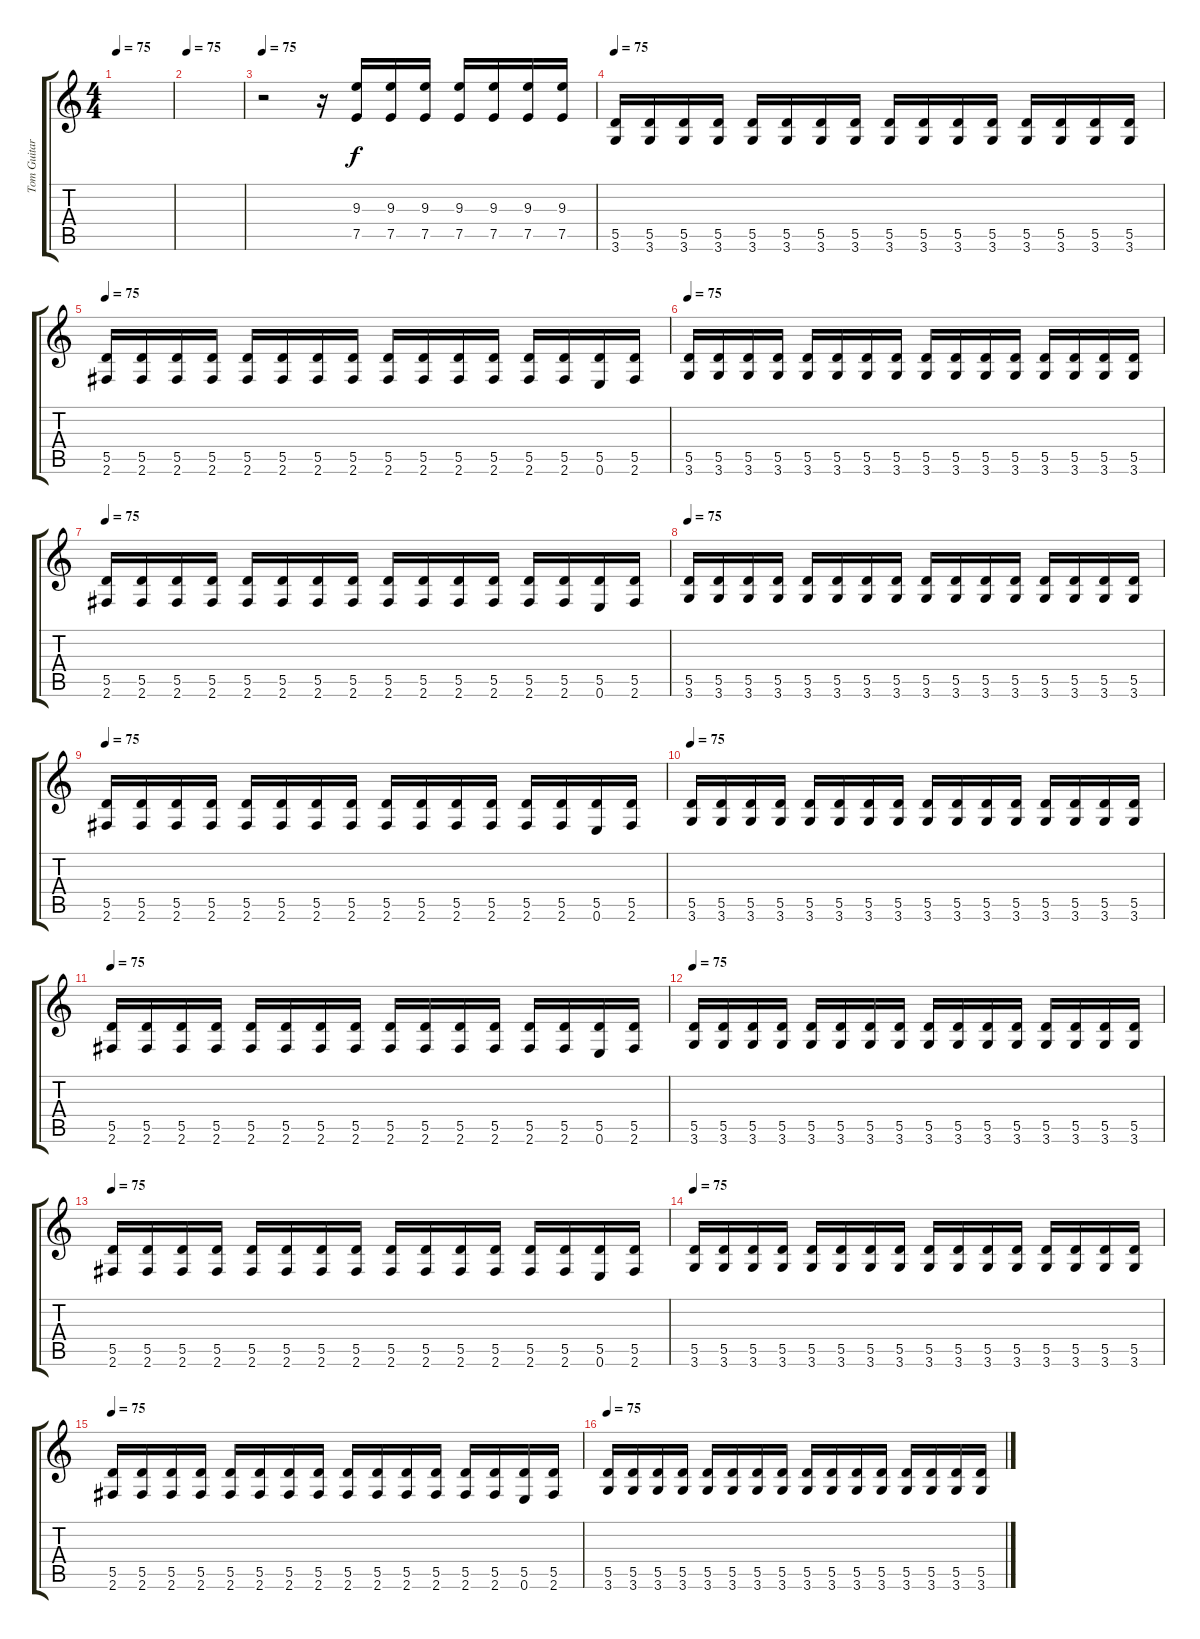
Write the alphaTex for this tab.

\track ("Tom Guitar 1" "Tom Guitar") {instrument distortionguitar}
\staff {score tabs}
\tuning (E4 B3 G3 D3 A2 E2) {hide}
\ts (4 4)
\tempo 75
\clef g2
\ks c
|
\tempo 75
|
\tempo 75
r.2 r.16 (9.3 7.5).16{volume 14} (9.3 7.5).16 (9.3 7.5).16 (9.3 7.5).16 (9.3 7.5).16 (9.3 7.5).16 (9.3 7.5).16 |
\tempo 75
(5.5 3.6).16{instrument distortionguitar} (5.5 3.6).16 (5.5 3.6).16 (5.5 3.6).16 (5.5 3.6).16 (5.5 3.6).16 (5.5 3.6).16 (5.5 3.6).16 (5.5 3.6).16 (5.5 3.6).16 (5.5 3.6).16 (5.5 3.6).16 (5.5 3.6).16 (5.5 3.6).16 (5.5 3.6).16 (5.5 3.6).16 |
\tempo 75
(5.5 2.6).16 (5.5 2.6).16 (5.5 2.6).16 (5.5 2.6).16 (5.5 2.6).16 (5.5 2.6).16 (5.5 2.6).16 (5.5 2.6).16 (5.5 2.6).16 (5.5 2.6).16 (5.5 2.6).16 (5.5 2.6).16 (5.5 2.6).16 (5.5 2.6).16 (5.5 0.6).16 (5.5 2.6).16 |
\tempo 75
(5.5 3.6).16{instrument distortionguitar} (5.5 3.6).16 (5.5 3.6).16 (5.5 3.6).16 (5.5 3.6).16 (5.5 3.6).16 (5.5 3.6).16 (5.5 3.6).16 (5.5 3.6).16 (5.5 3.6).16 (5.5 3.6).16 (5.5 3.6).16 (5.5 3.6).16 (5.5 3.6).16 (5.5 3.6).16 (5.5 3.6).16 |
\tempo 75
(5.5 2.6).16 (5.5 2.6).16 (5.5 2.6).16 (5.5 2.6).16 (5.5 2.6).16 (5.5 2.6).16 (5.5 2.6).16 (5.5 2.6).16 (5.5 2.6).16 (5.5 2.6).16 (5.5 2.6).16 (5.5 2.6).16 (5.5 2.6).16 (5.5 2.6).16 (5.5 0.6).16 (5.5 2.6).16 |
\tempo 75
(5.5 3.6).16{instrument distortionguitar} (5.5 3.6).16 (5.5 3.6).16 (5.5 3.6).16 (5.5 3.6).16 (5.5 3.6).16 (5.5 3.6).16 (5.5 3.6).16 (5.5 3.6).16 (5.5 3.6).16 (5.5 3.6).16 (5.5 3.6).16 (5.5 3.6).16 (5.5 3.6).16 (5.5 3.6).16 (5.5 3.6).16 |
\tempo 75
(5.5 2.6).16 (5.5 2.6).16 (5.5 2.6).16 (5.5 2.6).16 (5.5 2.6).16 (5.5 2.6).16 (5.5 2.6).16 (5.5 2.6).16 (5.5 2.6).16 (5.5 2.6).16 (5.5 2.6).16 (5.5 2.6).16 (5.5 2.6).16 (5.5 2.6).16 (5.5 0.6).16 (5.5 2.6).16 |
\tempo 75
(5.5 3.6).16{instrument distortionguitar} (5.5 3.6).16 (5.5 3.6).16 (5.5 3.6).16 (5.5 3.6).16 (5.5 3.6).16 (5.5 3.6).16 (5.5 3.6).16 (5.5 3.6).16 (5.5 3.6).16 (5.5 3.6).16 (5.5 3.6).16 (5.5 3.6).16 (5.5 3.6).16 (5.5 3.6).16 (5.5 3.6).16 |
\tempo 75
(5.5 2.6).16 (5.5 2.6).16 (5.5 2.6).16 (5.5 2.6).16 (5.5 2.6).16 (5.5 2.6).16 (5.5 2.6).16 (5.5 2.6).16 (5.5 2.6).16 (5.5 2.6).16 (5.5 2.6).16 (5.5 2.6).16 (5.5 2.6).16 (5.5 2.6).16 (5.5 0.6).16 (5.5 2.6).16 |
\tempo 75
(5.5 3.6).16{instrument distortionguitar} (5.5 3.6).16 (5.5 3.6).16 (5.5 3.6).16 (5.5 3.6).16 (5.5 3.6).16 (5.5 3.6).16 (5.5 3.6).16 (5.5 3.6).16 (5.5 3.6).16 (5.5 3.6).16 (5.5 3.6).16 (5.5 3.6).16 (5.5 3.6).16 (5.5 3.6).16 (5.5 3.6).16 |
\tempo 75
(5.5 2.6).16 (5.5 2.6).16 (5.5 2.6).16 (5.5 2.6).16 (5.5 2.6).16 (5.5 2.6).16 (5.5 2.6).16 (5.5 2.6).16 (5.5 2.6).16 (5.5 2.6).16 (5.5 2.6).16 (5.5 2.6).16 (5.5 2.6).16 (5.5 2.6).16 (5.5 0.6).16 (5.5 2.6).16 |
\tempo 75
(5.5 3.6).16{instrument distortionguitar} (5.5 3.6).16 (5.5 3.6).16 (5.5 3.6).16 (5.5 3.6).16 (5.5 3.6).16 (5.5 3.6).16 (5.5 3.6).16 (5.5 3.6).16 (5.5 3.6).16 (5.5 3.6).16 (5.5 3.6).16 (5.5 3.6).16 (5.5 3.6).16 (5.5 3.6).16 (5.5 3.6).16 |
\tempo 75
(5.5 2.6).16 (5.5 2.6).16 (5.5 2.6).16 (5.5 2.6).16 (5.5 2.6).16 (5.5 2.6).16 (5.5 2.6).16 (5.5 2.6).16 (5.5 2.6).16 (5.5 2.6).16 (5.5 2.6).16 (5.5 2.6).16 (5.5 2.6).16 (5.5 2.6).16 (5.5 0.6).16 (5.5 2.6).16 |
\tempo 75
(5.5 3.6).16{instrument distortionguitar} (5.5 3.6).16 (5.5 3.6).16 (5.5 3.6).16 (5.5 3.6).16 (5.5 3.6).16 (5.5 3.6).16 (5.5 3.6).16 (5.5 3.6).16 (5.5 3.6).16 (5.5 3.6).16 (5.5 3.6).16 (5.5 3.6).16 (5.5 3.6).16 (5.5 3.6).16 (5.5 3.6).16
